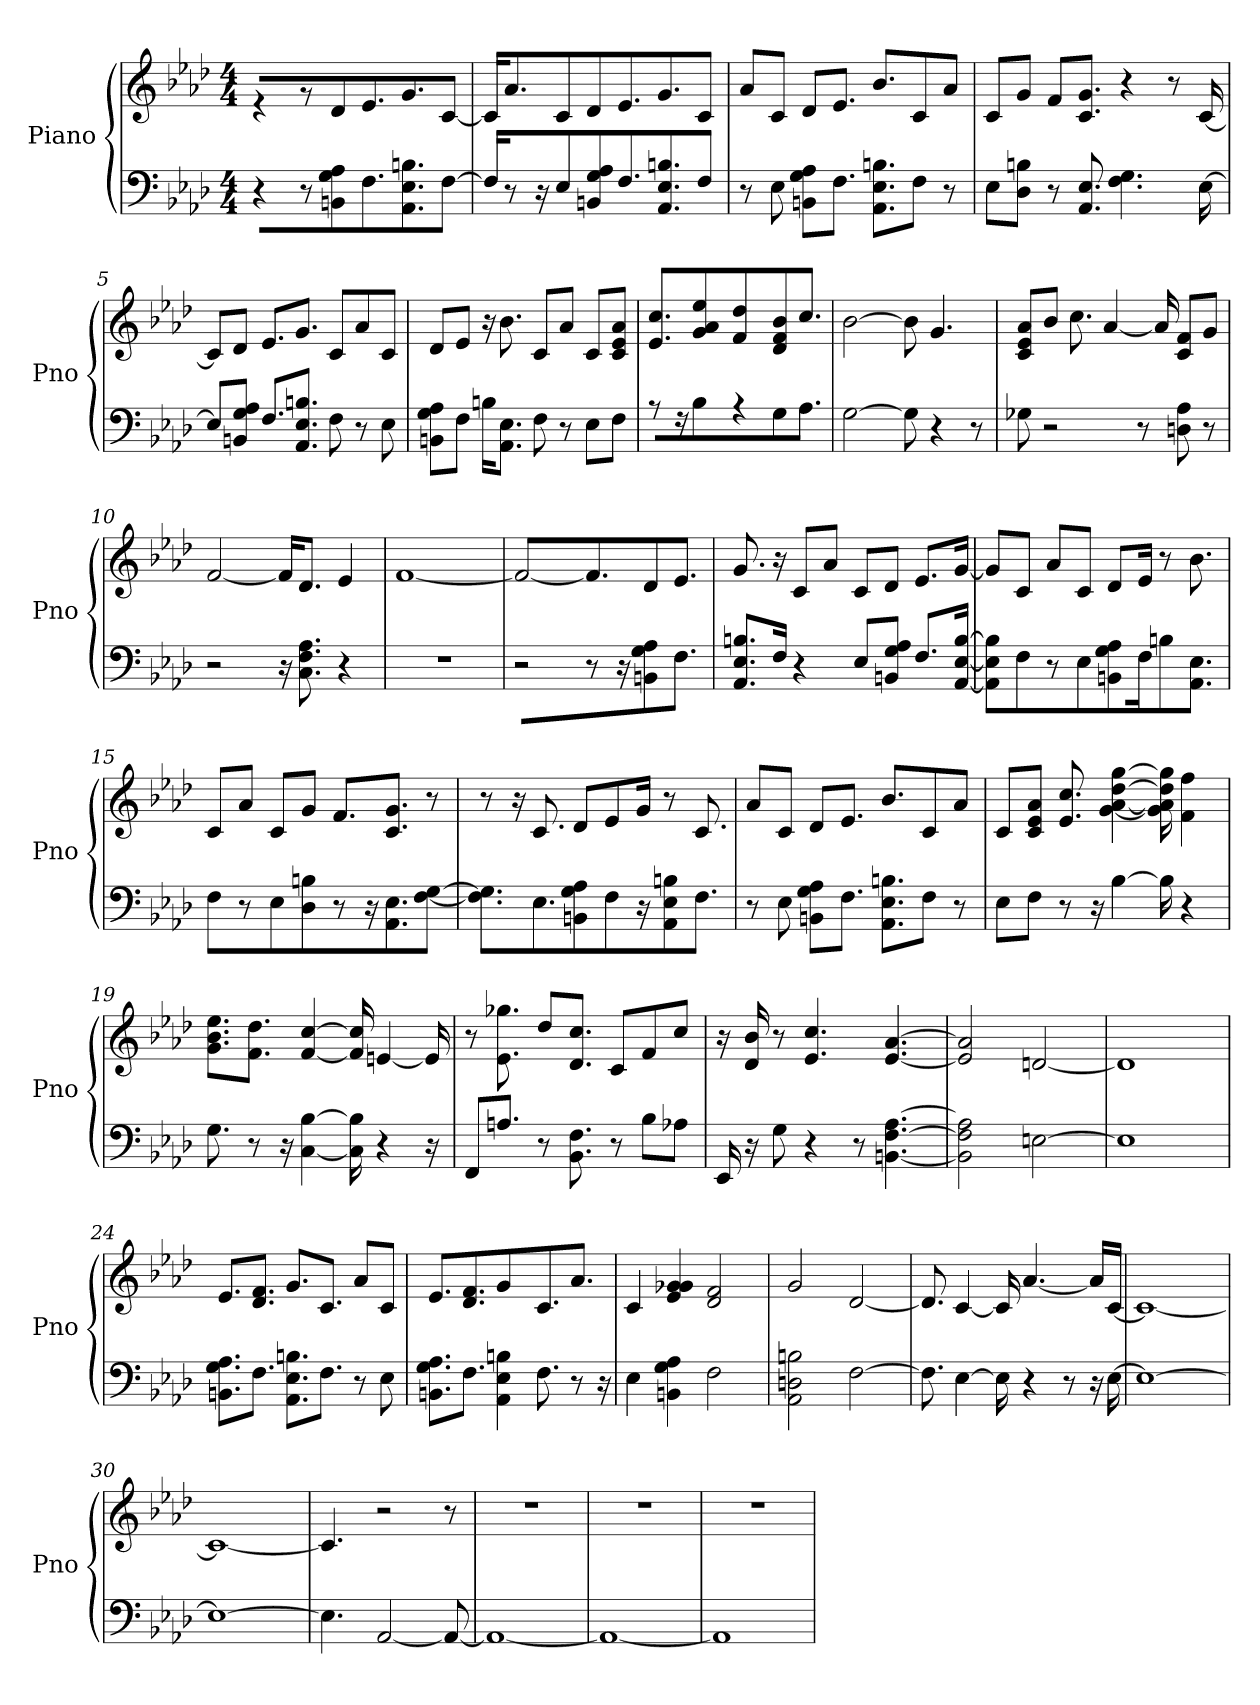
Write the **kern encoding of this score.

**kern	**kern
*part1	*part1
*staff2	*staff1
*I"Piano	*
*I'Pno	*
*clefF4	*clefG2
*k[b-e-a-d-]	*k[b-e-a-d-]
*A-:	*A-:
*M4/4	*M4/4
*MM66	*MM66
=1	=1
4r	4r
8r	8r
8BB 8G 8A-	8d-
8.F\L	8.e-/L
8.E-\ 8.AA-\ 8.B\J	8.g/J
[8FJ	[8cJ
=2	=2
16F]	16c/KL]
8r	8.a-/J
16r	.
8E-/L	8c/L
8G/ 8A-/ 8BB/J	8d-/J
8.F\L	8.e-/L
8.B\ 8.AA-\ 8.E-\J	8.g/J
8FJ	8cJ
=3	=3
8r	8a-/L
8E-	8c/J
8A-\ 8G\ 8BB\L	8d-/L
8.F\J	8.e-/J
8.E-\ 8.AA-\ 8.B\L	8.b-/L
8F\J	8c/
8r	8a-/J
=4	=4
8E-\L	8c/L
8D-\ 8B\J	8g/J
8r	8f/L
8.AA- 8.E-	8.g/ 8.c/J
4.G 4.F	4r
.	8r
[16E-	[16c
=5	=5
8E-/L]	8c/L]
8A-/ 8G/ 8BB/J	8d-/J
8.F/L	8.e-/L
8.B/ 8.E-/ 8.AA-/J	8.g/J
8F	8c/L
8r	8a-/
8E-	8c/J
=6	=6
8A-\ 8G\ 8BB\L	8d-/L
8F\J	8e-/J
16B\KL	16r
8.E-\ 8.AA-\J	8.b-
8F	8c/L
8r	8a-/J
8E-\L	8c/L
8F\J	8c/ 8a-/ 8e-/J
=7	=7
8r	8.cc 8.e-
16r	.
4B-	4g 4ee- 4a-
4r	4f 4dd-
8G	8b- 8f 8d-
8.A-J	8.ccJ
=8	=8
[2G	[2b-
8G]	8b-]
4r	4.g
8r	.
=9	=9
8G-	8a-/ 8e-/ 8c/L
2r	8b-/J
.	8.cc
.	[4a-
8r	.
.	16a-]
8A- 8D	8f/ 8c/L
8r	8g/J
=10	=10
2r	[2f
16r	16f/KL]
8.A- 8.F 8.C	8.d-/J
4r	4e-
=11	=11
1r	[1f
=12	=12
2r	2f_
8r	8.f/L]
16r	.
8BB 8G 8A-	8d-/J
8.FJ	8.e-J
=13	=13
8.AA-/ 8.E-/ 8.B/L	8.g
16F/Jk	16r
4r	8c/L
.	8a-/J
8E-/L	8c/L
8A-/ 8G/ 8BB/J	8d-/J
8.F/L	8.e-/L
[16E-/ [16B/ [16AA-/Jk	[16g/Jk
=14	=14
8E-]\ 8B]\ 8AA-]\L	8g/L]
8F\J	8c/J
8r	8a-/L
8E-	8c/J
8BB\ 8G\ 8A-\L	8d-/L
16F\K	16e-/Jk
8B\J	8r
8.E- 8.AA-J	8.b-
=15	=15
8F	8c/L
8r	8a-/J
8E-\L	8c/L
8D-\ 8B\J	8g/J
8r	8.f/L
16r	.
8.E- 8.AA-	8.g/ 8.c/J
[8G [8FJ	8r
=16	=16
8.G]\ 8.F]\L	8r
.	16r
8.E-\J	8.c
8G\ 8BB\ 8A-\L	8d-/L
8F\J	8e-/
16r	16g/Jk
8AA- 8B 8E-	8r
8.FJ	8.c
=17	=17
8r	8a-/L
8E-	8c/J
8A-\ 8G\ 8BB\L	8d-/L
8.F\J	8.e-/J
8.E-\ 8.AA-\ 8.B\L	8.b-/L
8F\J	8c/
8r	8a-/J
=18	=18
8E-\L	8c/L
8F\J	8a-/ 8e-/ 8c/J
8r	8.cc 8.e-
16r	.
[4B-	[4gg [4dd- [4a- [4g
16B-]	16gg] 16dd-] 16a-] 16g]
4r	4ff 4f
=19	=19
8.G	8.ee-\ 8.b-\ 8.g\L
8r	8.dd-\ 8.f\J
16r	.
[4C [4B-	[4cc [4f
16C] 16B-]	16cc] 16f]
4r	[4e
16r	16e]
=20	=20
8FF/L	8r
8.A/J	8.gg- 8.e-
8r	8dd-/L
8.F 8.BB-	8.cc/ 8.d-/J
8r	8c/L
8B-\L	8f/
8A-\J	8cc/J
=21	=21
16EE-	16r
16r	16b- 16d-
8G	8r
4r	4.cc 4.e-
8r	.
[4.BB [4.A- [4.F	[4.a- [4.e-
=22	=22
2BB] 2A-] 2F]	2a-] 2e-]
[2E	[2d
=23	=23
1E]	1d]
=24	=24
8.A-\ 8.G\ 8.BB\L	8.e-/L
8.F\J	8.f/ 8.d-/J
8.B\ 8.AA-\ 8.E-\L	8.g/L
8.F\J	8.c/J
8r	8a-/L
8E-	8c/J
=25	=25
8.A-\ 8.G\ 8.BB\L	8.e-/L
8.F\J	8.d-/ 8.f/J
4E- 4AA- 4B	4g
8.F	8.c
8r	8.a-J
16r	.
=26	=26
4E-	4c
4BB 4G 4A-	4g 4e- 4g-
2F	2f 2d-
=27	=27
2AA- 2B 2D	2g
[2F	[2d-
=28	=28
8.F]	8.d-]
[4E-	[4c
16E-]	16c]
4r	[4.a-
8r	.
16r	16a-/LL]
[16E-	[16c/JJ
=29	=29
1E-_	1c_
=30	=30
1E-_	1c_
=31	=31
4.E-]	4.c]
[2AA-	2r
8AA-_	8r
=32	=32
1AA-_	1r
=33	=33
1AA-_	1r
=34	=34
1AA-]	1r
=	=
*-	*-
